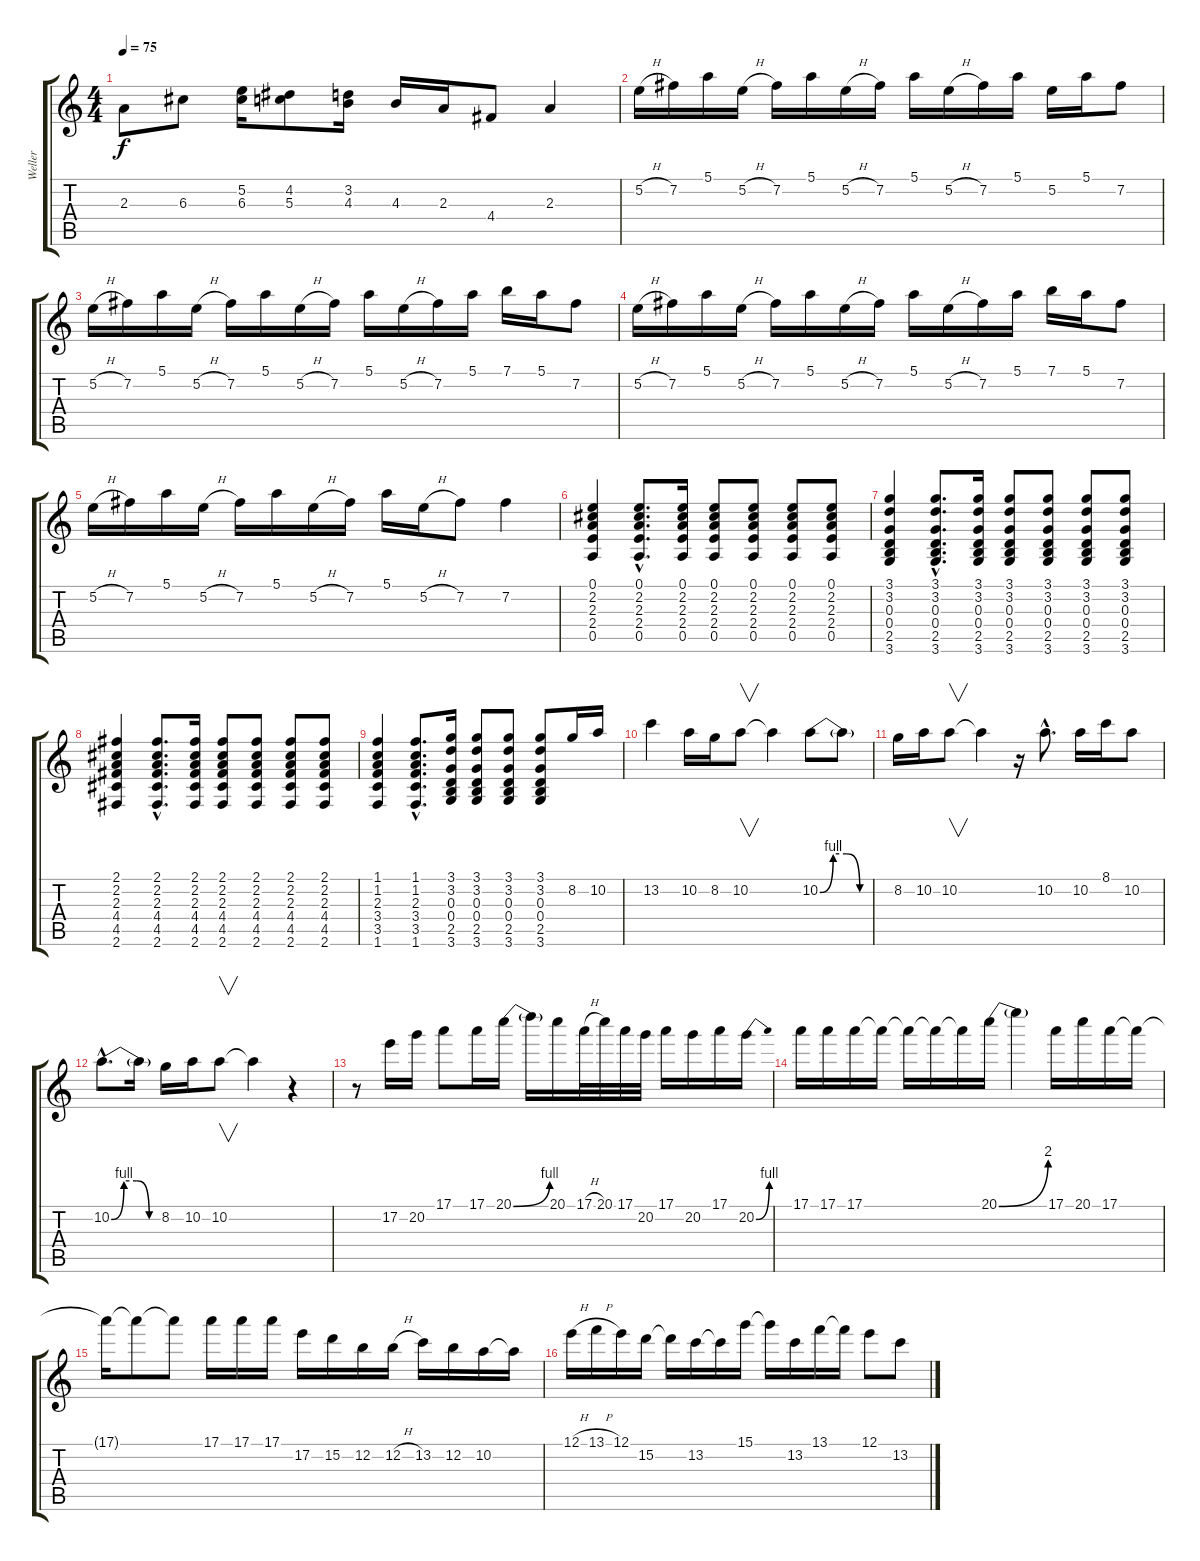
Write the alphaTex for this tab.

\track ("Weller" "Weller") {instrument distortionguitar}
\staff {score tabs}
\tuning (E4 B3 G3 D3 A2 E2) {hide}
\ts (4 4)
\tempo 75
\clef g2
\ks c
2.3.8{dy f} 6.3.8 (5.2 6.3).16 (4.2 5.3).8 (3.2 4.3).16 4.3.16 2.3.16 4.4.8 2.3.4 |
5.2{h}.16 7.2.16 5.1.16 5.2{h}.16 7.2.16 5.1.16 5.2{h}.16 7.2.16 5.1.16 5.2{h}.16 7.2.16 5.1.16 5.2.16 5.1.16 7.2.8 |
5.2{h}.16 7.2.16 5.1.16 5.2{h}.16 7.2.16 5.1.16 5.2{h}.16 7.2.16 5.1.16 5.2{h}.16 7.2.16 5.1.16 7.1.16 5.1.16 7.2.8 |
5.2{h}.16 7.2.16 5.1.16 5.2{h}.16 7.2.16 5.1.16 5.2{h}.16 7.2.16 5.1.16 5.2{h}.16 7.2.16 5.1.16 7.1.16 5.1.16 7.2.8 |
5.2{h}.16 7.2.16 5.1.16 5.2{h}.16 7.2.16 5.1.16 5.2{h}.16 7.2.16 5.1.16 5.2{h}.16 7.2.8 7.2.4 |
(0.1 2.2 2.3 2.4 0.5).4 (0.1{hac} 2.2{hac} 2.3{hac} 2.4{hac} 0.5{hac}).8{d} (0.1 2.2 2.3 2.4 0.5).16 (0.1 2.2 2.3 2.4 0.5).8 (0.1 2.2 2.3 2.4 0.5).8 (0.1 2.2 2.3 2.4 0.5).8 (0.1 2.2 2.3 2.4 0.5).8 |
(3.1 3.2 0.3 0.4 2.5 3.6).4 (3.1{hac} 3.2{hac} 0.3{hac} 0.4{hac} 2.5{hac} 3.6{hac}).8{d} (3.1 3.2 0.3 0.4 2.5 3.6).16 (3.1 3.2 0.3 0.4 2.5 3.6).8 (3.1 3.2 0.3 0.4 2.5 3.6).8 (3.1 3.2 0.3 0.4 2.5 3.6).8 (3.1 3.2 0.3 0.4 2.5 3.6).8 |
(2.1 2.2 2.3 4.4 4.5 2.6).4 (2.1{hac} 2.2{hac} 2.3{hac} 4.4{hac} 4.5{hac} 2.6{hac}).8{d} (2.1 2.2 2.3 4.4 4.5 2.6).16 (2.1 2.2 2.3 4.4 4.5 2.6).8 (2.1 2.2 2.3 4.4 4.5 2.6).8 (2.1 2.2 2.3 4.4 4.5 2.6).8 (2.1 2.2 2.3 4.4 4.5 2.6).8 |
(1.1 1.2 2.3 3.4 3.5 1.6).4 (1.1{hac} 1.2{hac} 2.3{hac} 3.4{hac} 3.5{hac} 1.6{hac}).8{d} (3.1 3.2 0.3 0.4 2.5 3.6).16 (3.1 3.2 0.3 0.4 2.5 3.6).8 (3.1 3.2 0.3 0.4 2.5 3.6).8 (3.1 3.2 0.3 0.4 2.5 3.6).8 8.2.16{volume 10} 10.2.16 |
13.2.4 10.2.16 8.2.16 10.2.8{v} 10.2{t}.4 10.2{be (custom 0 0 15 4 30 4 45 0 60 0)}.8 10.2{t}.8 |
8.2.16 10.2.16 10.2.8{v} 10.2{t}.4 r.16 10.2{hac}.8{d} 10.2.16 8.1.16 10.2.8 |
10.2{be (custom 0 0 15 4 30 4 45 0 60 0) hac}.8{d} 10.2{t}.16 8.2.16 10.2.16 10.2.8{v} 10.2{t}.4 r.4 |
r.8 17.2.16 20.2.16 17.1.8 17.1.16 20.1{be (bend 0 0 60 4)}.16 20.1{t}.16 20.1.16 17.1{h}.32 20.1.32 17.1.32 20.2.32 17.1.16 20.2.16 17.1.16 20.2{be (bend 0 0 60 4)}.16 |
17.1.16 17.1.16 17.1.16 17.1{t}.16 17.1{t}.16 17.1{t}.16 17.1{t}.16 20.1{be (bend 0 0 60 8)}.16 20.1{t}.4 17.1.16 20.1.16 17.1.16 17.1{t}.16 |
17.1{t}.16 17.1{t}.8 17.1{t}.8 17.1.16 17.1.16 17.1.16 17.2.16 15.2.16 12.2.16 12.2{h}.16 13.2.16 12.2.16 10.2.16 10.2{t}.16 |
12.1{h}.16 13.1{h}.16 12.1.16 15.2.16 15.2{t}.16 13.2.16 13.2{t}.16 15.1.16 15.1{t}.16 13.2.16 13.1.16 13.1{t}.16 12.1.8 13.2.8
